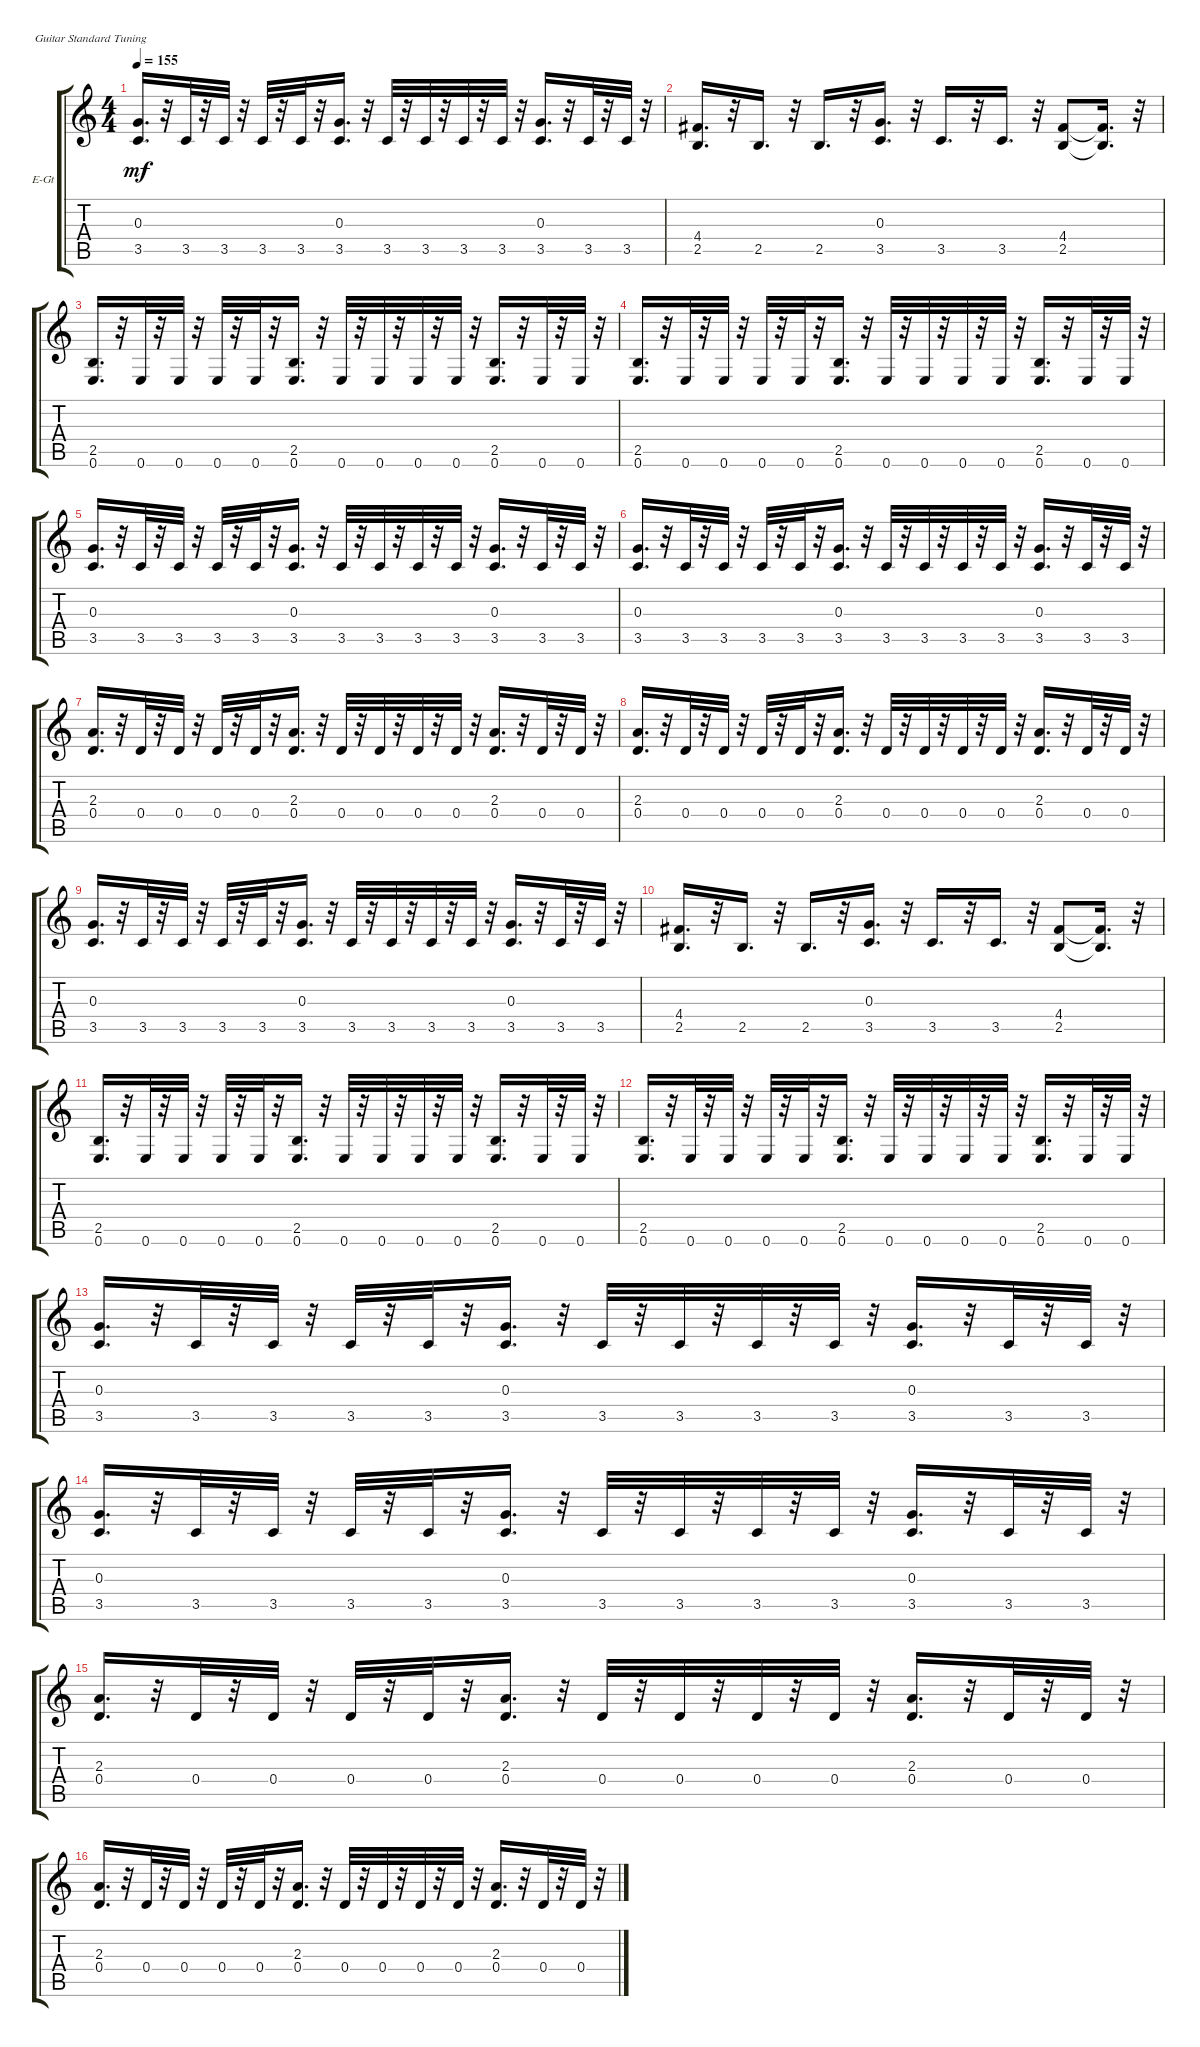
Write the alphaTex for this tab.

\bracketExtendMode groupsimilarinstruments
\firstSystemTrackNameOrientation horizontal
\otherSystemsTrackNameOrientation horizontal
\track ("" "E-Gt") {instrument electricguitarclean}
\staff {score tabs}
\tuning (E4 B3 G3 D3 A2 E2)
\ts (4 4)
\tempo 155
\clef g2
\ks c
(0.3 3.5).16{d dy mf} r.32 3.5.32 r.32 3.5.32 r.32 3.5.32 r.32 3.5.32 r.32 (0.3 3.5).16{d} r.32 3.5.32 r.32 3.5.32 r.32 3.5.32 r.32 3.5.32 r.32 (0.3 3.5).16{d} r.32 3.5.32 r.32 3.5.32 r.32 |
(4.4 2.5).16{d} r.32 2.5.16{d} r.32 2.5.16{d} r.32 (0.3 3.5).16{d} r.32 3.5.16{d} r.32 3.5.16{d} r.32 (4.4 2.5).8 (4.4{t} 2.5{t}).16{d} r.32 |
(2.5 0.6).16{d} r.32 0.6.32 r.32 0.6.32 r.32 0.6.32 r.32 0.6.32 r.32 (2.5 0.6).16{d} r.32 0.6.32 r.32 0.6.32 r.32 0.6.32 r.32 0.6.32 r.32 (2.5 0.6).16{d} r.32 0.6.32 r.32 0.6.32 r.32 |
(2.5 0.6).16{d} r.32 0.6.32 r.32 0.6.32 r.32 0.6.32 r.32 0.6.32 r.32 (2.5 0.6).16{d} r.32 0.6.32 r.32 0.6.32 r.32 0.6.32 r.32 0.6.32 r.32 (2.5 0.6).16{d} r.32 0.6.32 r.32 0.6.32 r.32 |
(0.3 3.5).16{d} r.32 3.5.32 r.32 3.5.32 r.32 3.5.32 r.32 3.5.32 r.32 (0.3 3.5).16{d} r.32 3.5.32 r.32 3.5.32 r.32 3.5.32 r.32 3.5.32 r.32 (0.3 3.5).16{d} r.32 3.5.32 r.32 3.5.32 r.32 |
(0.3 3.5).16{d} r.32 3.5.32 r.32 3.5.32 r.32 3.5.32 r.32 3.5.32 r.32 (0.3 3.5).16{d} r.32 3.5.32 r.32 3.5.32 r.32 3.5.32 r.32 3.5.32 r.32 (0.3 3.5).16{d} r.32 3.5.32 r.32 3.5.32 r.32 |
(2.3 0.4).16{d} r.32 0.4.32 r.32 0.4.32 r.32 0.4.32 r.32 0.4.32 r.32 (2.3 0.4).16{d} r.32 0.4.32 r.32 0.4.32 r.32 0.4.32 r.32 0.4.32 r.32 (2.3 0.4).16{d} r.32 0.4.32 r.32 0.4.32 r.32 |
(2.3 0.4).16{d} r.32 0.4.32 r.32 0.4.32 r.32 0.4.32 r.32 0.4.32 r.32 (2.3 0.4).16{d} r.32 0.4.32 r.32 0.4.32 r.32 0.4.32 r.32 0.4.32 r.32 (2.3 0.4).16{d} r.32 0.4.32 r.32 0.4.32 r.32 |
(0.3 3.5).16{d} r.32 3.5.32 r.32 3.5.32 r.32 3.5.32 r.32 3.5.32 r.32 (0.3 3.5).16{d} r.32 3.5.32 r.32 3.5.32 r.32 3.5.32 r.32 3.5.32 r.32 (0.3 3.5).16{d} r.32 3.5.32 r.32 3.5.32 r.32 |
(4.4 2.5).16{d} r.32 2.5.16{d} r.32 2.5.16{d} r.32 (0.3 3.5).16{d} r.32 3.5.16{d} r.32 3.5.16{d} r.32 (4.4 2.5).8 (4.4{t} 2.5{t}).16{d} r.32 |
(2.5 0.6).16{d} r.32 0.6.32 r.32 0.6.32 r.32 0.6.32 r.32 0.6.32 r.32 (2.5 0.6).16{d} r.32 0.6.32 r.32 0.6.32 r.32 0.6.32 r.32 0.6.32 r.32 (2.5 0.6).16{d} r.32 0.6.32 r.32 0.6.32 r.32 |
(2.5 0.6).16{d} r.32 0.6.32 r.32 0.6.32 r.32 0.6.32 r.32 0.6.32 r.32 (2.5 0.6).16{d} r.32 0.6.32 r.32 0.6.32 r.32 0.6.32 r.32 0.6.32 r.32 (2.5 0.6).16{d} r.32 0.6.32 r.32 0.6.32 r.32 |
(0.3 3.5).16{d} r.32 3.5.32 r.32 3.5.32 r.32 3.5.32 r.32 3.5.32 r.32 (0.3 3.5).16{d} r.32 3.5.32 r.32 3.5.32 r.32 3.5.32 r.32 3.5.32 r.32 (0.3 3.5).16{d} r.32 3.5.32 r.32 3.5.32 r.32 |
(0.3 3.5).16{d} r.32 3.5.32 r.32 3.5.32 r.32 3.5.32 r.32 3.5.32 r.32 (0.3 3.5).16{d} r.32 3.5.32 r.32 3.5.32 r.32 3.5.32 r.32 3.5.32 r.32 (0.3 3.5).16{d} r.32 3.5.32 r.32 3.5.32 r.32 |
(2.3 0.4).16{d} r.32 0.4.32 r.32 0.4.32 r.32 0.4.32 r.32 0.4.32 r.32 (2.3 0.4).16{d} r.32 0.4.32 r.32 0.4.32 r.32 0.4.32 r.32 0.4.32 r.32 (2.3 0.4).16{d} r.32 0.4.32 r.32 0.4.32 r.32 |
(2.3 0.4).16{d} r.32 0.4.32 r.32 0.4.32 r.32 0.4.32 r.32 0.4.32 r.32 (2.3 0.4).16{d} r.32 0.4.32 r.32 0.4.32 r.32 0.4.32 r.32 0.4.32 r.32 (2.3 0.4).16{d} r.32 0.4.32 r.32 0.4.32 r.32
